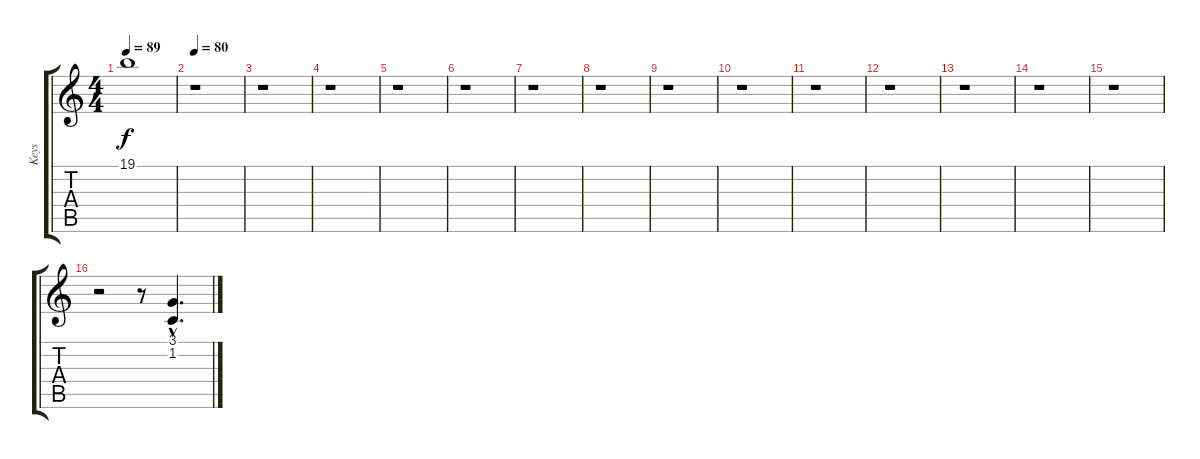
\track ("Keys" "Keys") {instrument fx2soundtrack}
\staff {score tabs}
\tuning (E4 B3 G3 D3 A2 E2) {hide}
\ts (4 4)
\tempo 89
\clef g2
\ks c
19.1{t}.1{dy f} |
\tempo 80
r.1 |
r.1 |
r.1 |
r.1 |
r.1 |
r.1 |
r.1 |
r.1 |
r.1 |
r.1 |
r.1 |
r.1 |
r.1 |
r.1 |
r.2 r.8 (3.1{hac} 1.2{hac}).4{d}
